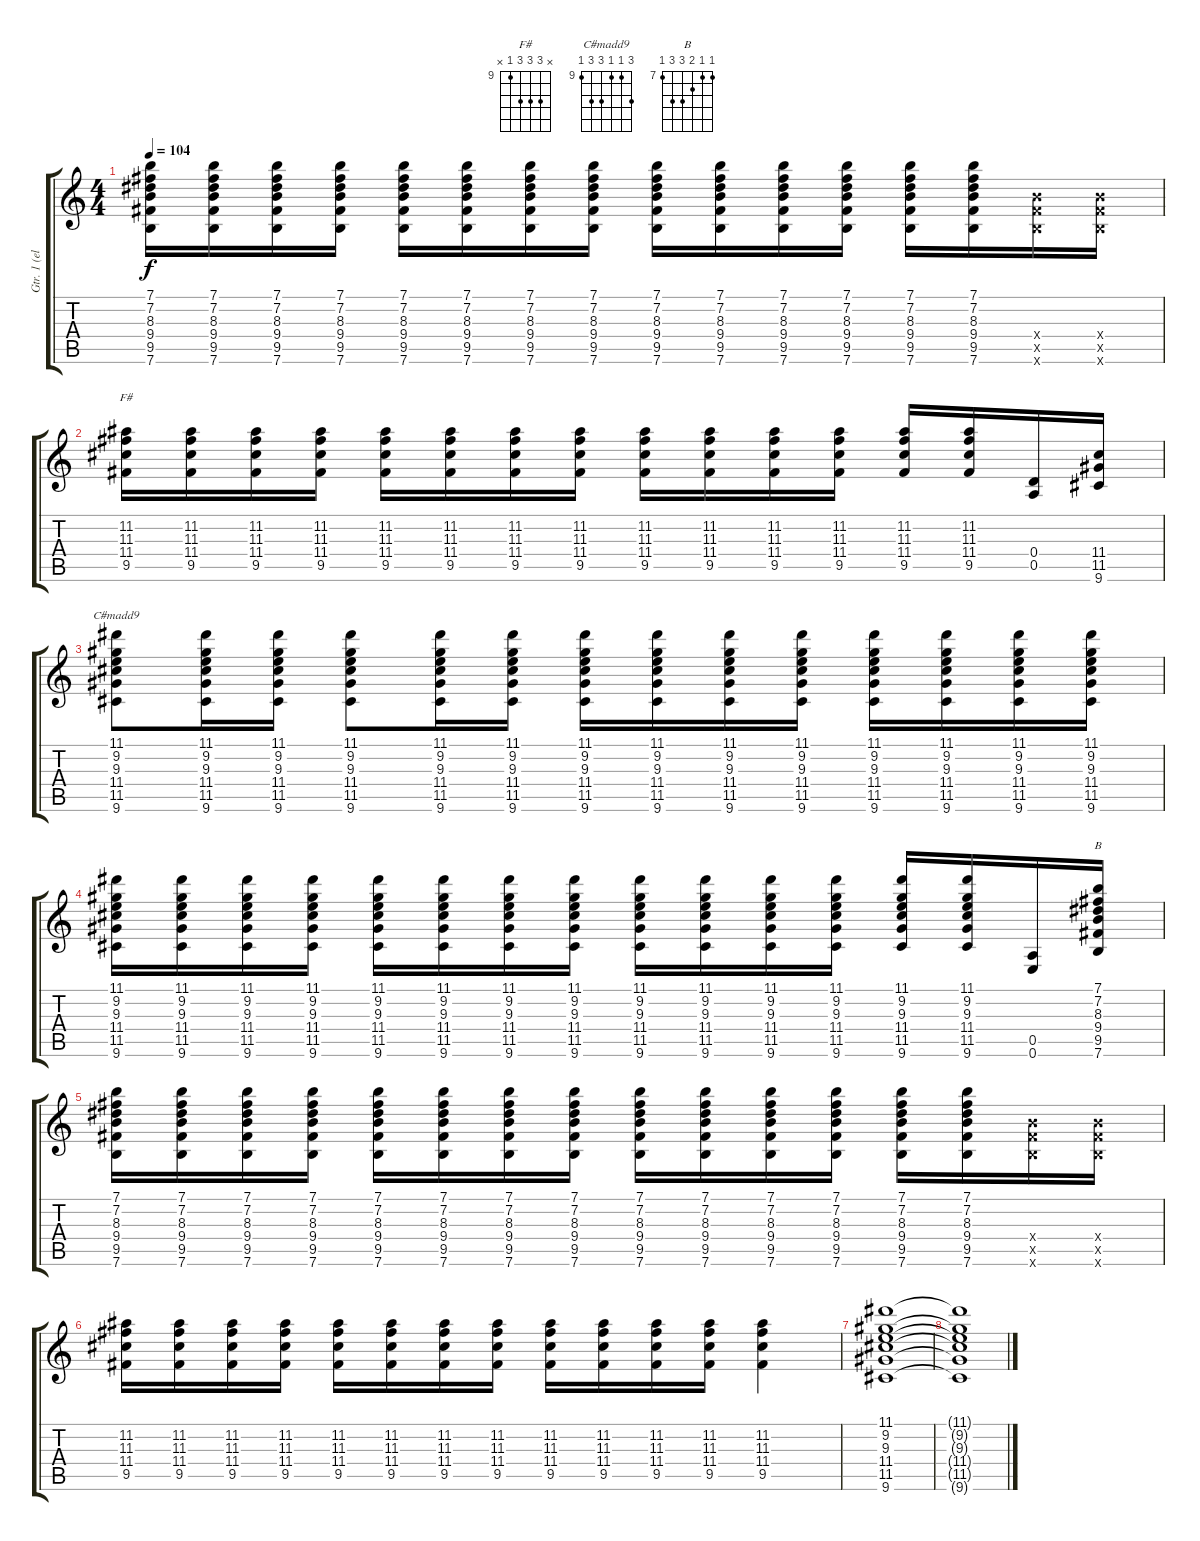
\track ("Gtr. 1 (elec.)" "Gtr. 1 (el") {instrument electricguitarclean}
\staff {score tabs}
\tuning (E4 B3 G3 D3 A2 E2) {hide}
\chord ("F#" x 11 11 11 9 x) {firstfret 9}
\chord ("C#madd9" 11 9 9 11 11 9) {firstfret 9}
\chord ("B" 7 7 8 9 9 7) {firstfret 7}
\ts (4 4)
\tempo 104
\clef g2
\ks c
(7.1 7.2 8.3 9.4 9.5 7.6).16{dy f} (7.1 7.2 8.3 9.4 9.5 7.6).16 (7.1 7.2 8.3 9.4 9.5 7.6).16 (7.1 7.2 8.3 9.4 9.5 7.6).16 (7.1 7.2 8.3 9.4 9.5 7.6).16 (7.1 7.2 8.3 9.4 9.5 7.6).16 (7.1 7.2 8.3 9.4 9.5 7.6).16 (7.1 7.2 8.3 9.4 9.5 7.6).16 (7.1 7.2 8.3 9.4 9.5 7.6).16 (7.1 7.2 8.3 9.4 9.5 7.6).16 (7.1 7.2 8.3 9.4 9.5 7.6).16 (7.1 7.2 8.3 9.4 9.5 7.6).16 (7.1 7.2 8.3 9.4 9.5 7.6).16 (7.1 7.2 8.3 9.4 9.5 7.6).16 (9.4{x} 9.5{x} 7.6{x}).16 (9.4{x} 9.5{x} 7.6{x}).16 |
(11.2 11.3 11.4 9.5).16{ch "F#"} (11.2 11.3 11.4 9.5).16 (11.2 11.3 11.4 9.5).16 (11.2 11.3 11.4 9.5).16 (11.2 11.3 11.4 9.5).16 (11.2 11.3 11.4 9.5).16 (11.2 11.3 11.4 9.5).16 (11.2 11.3 11.4 9.5).16 (11.2 11.3 11.4 9.5).16 (11.2 11.3 11.4 9.5).16 (11.2 11.3 11.4 9.5).16 (11.2 11.3 11.4 9.5).16 (11.2 11.3 11.4 9.5).16 (11.2 11.3 11.4 9.5).16 (0.4 0.5).16 (11.4 11.5 9.6).16 |
(11.1 9.2 9.3 11.4 11.5 9.6).8{ch "C#madd9"} (11.1 9.2 9.3 11.4 11.5 9.6).16 (11.1 9.2 9.3 11.4 11.5 9.6).16 (11.1 9.2 9.3 11.4 11.5 9.6).8 (11.1 9.2 9.3 11.4 11.5 9.6).16 (11.1 9.2 9.3 11.4 11.5 9.6).16 (11.1 9.2 9.3 11.4 11.5 9.6).16 (11.1 9.2 9.3 11.4 11.5 9.6).16 (11.1 9.2 9.3 11.4 11.5 9.6).16 (11.1 9.2 9.3 11.4 11.5 9.6).16 (11.1 9.2 9.3 11.4 11.5 9.6).16 (11.1 9.2 9.3 11.4 11.5 9.6).16 (11.1 9.2 9.3 11.4 11.5 9.6).16 (11.1 9.2 9.3 11.4 11.5 9.6).16 |
(11.1 9.2 9.3 11.4 11.5 9.6).16 (11.1 9.2 9.3 11.4 11.5 9.6).16 (11.1 9.2 9.3 11.4 11.5 9.6).16 (11.1 9.2 9.3 11.4 11.5 9.6).16 (11.1 9.2 9.3 11.4 11.5 9.6).16 (11.1 9.2 9.3 11.4 11.5 9.6).16 (11.1 9.2 9.3 11.4 11.5 9.6).16 (11.1 9.2 9.3 11.4 11.5 9.6).16 (11.1 9.2 9.3 11.4 11.5 9.6).16 (11.1 9.2 9.3 11.4 11.5 9.6).16 (11.1 9.2 9.3 11.4 11.5 9.6).16 (11.1 9.2 9.3 11.4 11.5 9.6).16 (11.1 9.2 9.3 11.4 11.5 9.6).16 (11.1 9.2 9.3 11.4 11.5 9.6).16 (0.5 0.6).16 (7.1 7.2 8.3 9.4 9.5 7.6).16{ch "B"} |
(7.1 7.2 8.3 9.4 9.5 7.6).16 (7.1 7.2 8.3 9.4 9.5 7.6).16 (7.1 7.2 8.3 9.4 9.5 7.6).16 (7.1 7.2 8.3 9.4 9.5 7.6).16 (7.1 7.2 8.3 9.4 9.5 7.6).16 (7.1 7.2 8.3 9.4 9.5 7.6).16 (7.1 7.2 8.3 9.4 9.5 7.6).16 (7.1 7.2 8.3 9.4 9.5 7.6).16 (7.1 7.2 8.3 9.4 9.5 7.6).16 (7.1 7.2 8.3 9.4 9.5 7.6).16 (7.1 7.2 8.3 9.4 9.5 7.6).16 (7.1 7.2 8.3 9.4 9.5 7.6).16 (7.1 7.2 8.3 9.4 9.5 7.6).16 (7.1 7.2 8.3 9.4 9.5 7.6).16 (9.4{x} 9.5{x} 7.6{x}).16 (9.4{x} 9.5{x} 7.6{x}).16 |
(11.2 11.3 11.4 9.5).16 (11.2 11.3 11.4 9.5).16 (11.2 11.3 11.4 9.5).16 (11.2 11.3 11.4 9.5).16 (11.2 11.3 11.4 9.5).16 (11.2 11.3 11.4 9.5).16 (11.2 11.3 11.4 9.5).16 (11.2 11.3 11.4 9.5).16 (11.2 11.3 11.4 9.5).16 (11.2 11.3 11.4 9.5).16 (11.2 11.3 11.4 9.5).16 (11.2 11.3 11.4 9.5).16 (11.2 11.3 11.4 9.5).4 |
(11.1 9.2 9.3 11.4 11.5 9.6).1 |
(11.1{t} 9.2{t} 9.3{t} 11.4{t} 11.5{t} 9.6{t}).1
